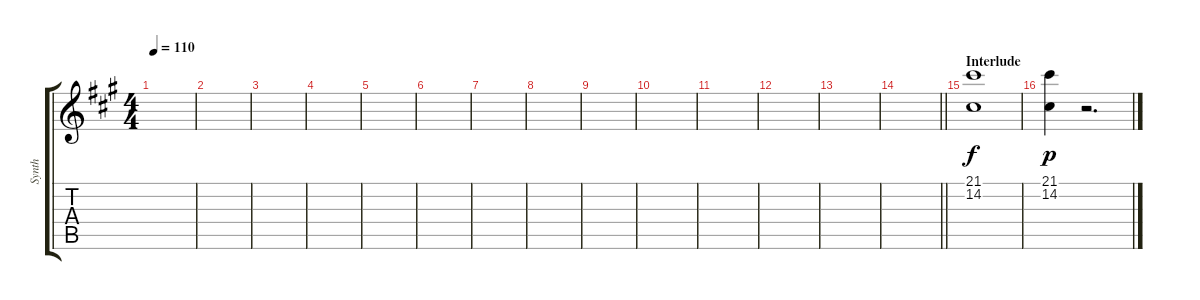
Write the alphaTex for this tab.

\track ("Synth" "Synth") {instrument violin}
\staff {score tabs}
\tuning (E4 B3 G3 D3 A2 E2) {hide}
\ts (4 4)
\tempo 110
\clef g2
\ks a
|
|
|
|
|
|
|
|
|
|
|
|
|
\barLineRight lightlight
|
\section ("" "Interlude")
(21.1 14.2).1 |
(21.1 14.2).4{dy p} r.2{d}
